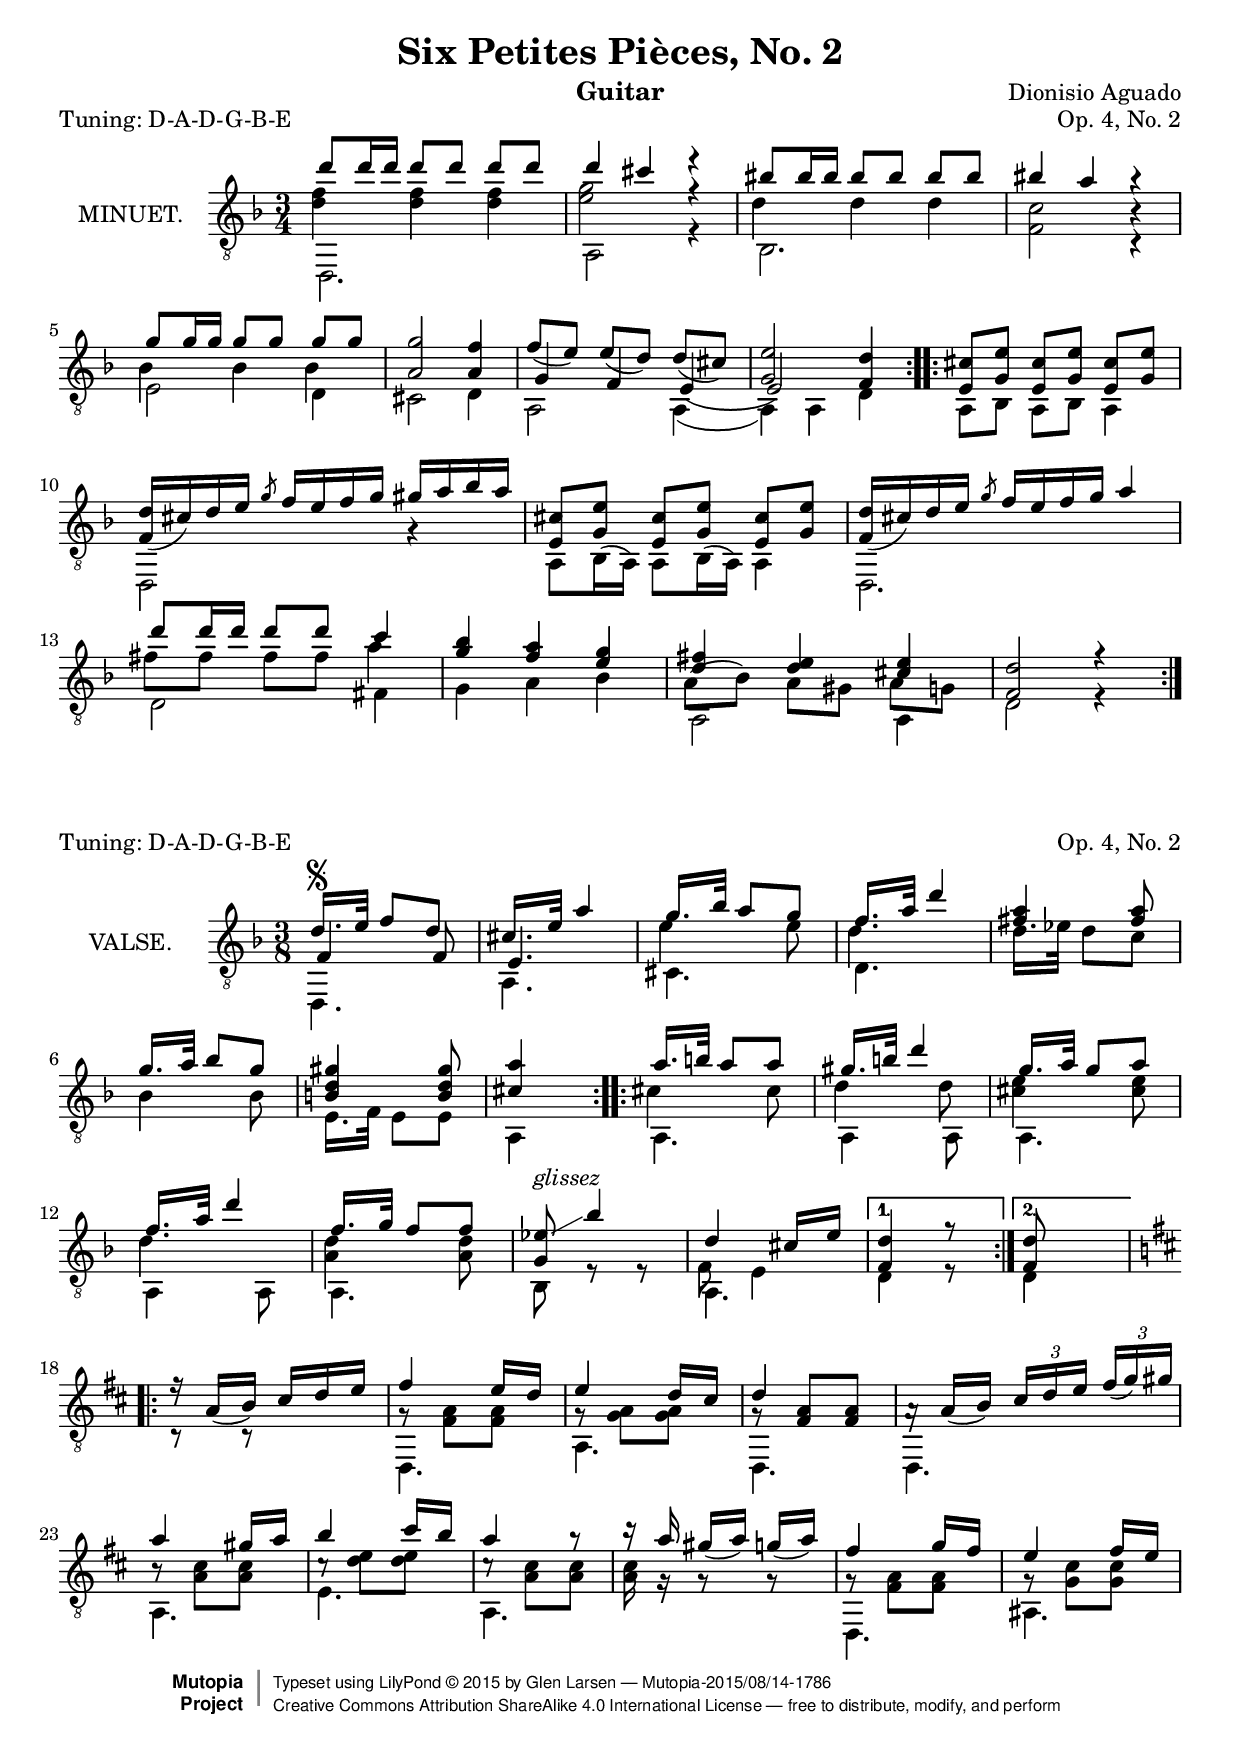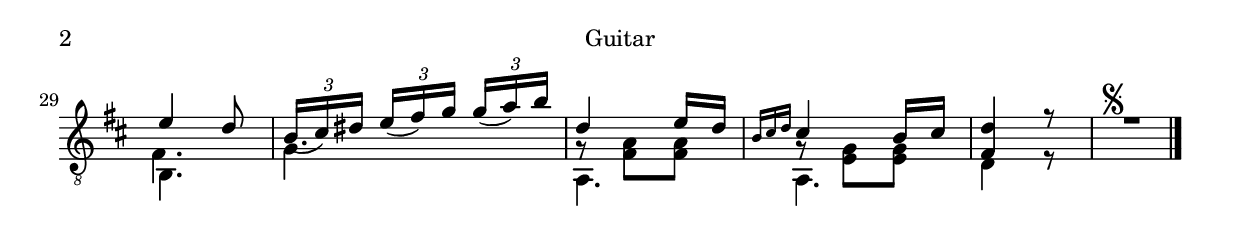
\version "2.18.2"

\header {
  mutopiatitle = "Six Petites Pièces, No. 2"
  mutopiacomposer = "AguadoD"
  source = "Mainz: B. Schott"
  % source = "Statens musikbibliotek - The Music Library of Sweden"
  % http://urn.kb.se/resolve?urn=urn:nbn:se:statensmusikverk-4033
  date = "1830"
  title = "Six Petites Pièces, No. 2"
  composer = "Dionisio Aguado"
  instrument = "Guitar"
  opus = "Op. 4, No. 2"
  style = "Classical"
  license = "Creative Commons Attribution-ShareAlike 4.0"
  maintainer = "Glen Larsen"
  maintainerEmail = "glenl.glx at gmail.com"

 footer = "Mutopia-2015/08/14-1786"
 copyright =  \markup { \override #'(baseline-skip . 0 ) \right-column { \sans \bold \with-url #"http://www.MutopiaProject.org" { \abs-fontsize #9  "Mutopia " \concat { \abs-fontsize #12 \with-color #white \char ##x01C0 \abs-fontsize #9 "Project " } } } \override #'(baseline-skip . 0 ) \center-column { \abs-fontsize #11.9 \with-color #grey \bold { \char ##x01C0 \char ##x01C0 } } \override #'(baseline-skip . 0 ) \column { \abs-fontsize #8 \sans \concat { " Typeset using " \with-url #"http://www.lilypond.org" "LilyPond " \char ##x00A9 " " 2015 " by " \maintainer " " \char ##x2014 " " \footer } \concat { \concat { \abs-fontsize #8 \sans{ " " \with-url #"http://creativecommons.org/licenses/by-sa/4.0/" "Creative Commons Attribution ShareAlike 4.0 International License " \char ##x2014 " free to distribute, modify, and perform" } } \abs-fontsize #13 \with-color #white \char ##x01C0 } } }
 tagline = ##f
}

\layout {
  indent = 72\pt
  short-indent = 0\mm
}
\header{ piece = \markup{"Tuning: D-A-D-G-B-E"} } % {\italic "6° en Re"}
%%%
%%% First part: MINUET
%%%
mUpperVoice = \relative c'' {
  \voiceOne
  \slurDown
  \key d \minor
  \repeat volta 2 {
    d8 d16 d d8[ d] d d |
    d4 cis r |
    bis8 bis16 bis bis8[ bis] bis bis |
    bis4 a r |
    g8 g16 g16 g8[ g] g g |
    <a, g'>2 <a f'>4 |
    f'8([ e]) e([ d]) d([ cis)] |
    <g e'>2 <f d'>4 |
  }
  \repeat volta 2 {
    <e cis'>8 <g e'> <e cis'>8[ <g e'>8] <e cis'> <g e'> |
    \barNumberCheck #10
    <d' f,>16([ cis) d e] \slashedGrace { g8 } f16[ e f g] gis[ a bes a] |
    <e, cis'>8 <g e'> <e cis'>8[ <g e'>8] <e cis'> <g e'> |
    <f d'>16([ cis') d e] \slashedGrace { g8 } f16[ e f g] a4 |
    d8 d16 d d8[ d] c4 |
    <g bes>4 <f a> <e g> |
    <d fis>4 <d e> <cis e> |
    <d f,>2 r4 |
  }
}

mLowerVoice = \relative c, {
  \voiceTwo
  \stemDown
  \repeat volta 2 {
    d2. |
    a'2 r4 |
    bes2. |
    <f' c'>2 c4\rest |
    e2 d4 |
    cis2 d4 |
    a2 a4( |
    a4) a d |
  }
  \repeat volta 2 {
    \slurUp
    a8 bes a[ bes] a4 |
    \barNumberCheck #10
    d,2 g'4\rest |
    a,8[ bes16( a16]) a8[ bes16( a16]) a4 |
    d,2. |
    d'2 fis4 |
    g4 a bes |
    a,2 a4 |
    d2 r4 |
  }
}

mInnerVoice = \relative c' {
  \voiceThree
  \stemDown
  \slurDown
  \repeat volta 2 {
    <d f>4 <d f> <d f> |
    <e g>2 r4 |
    d4 d d |
    s2 b4\rest |
    bes4 bes bes |
    s2. |
    \stemUp g4 f e( |
    e2) s4 |
  }
  \repeat volta 2 {
    \stemDown
    \slurUp
    s2. |
    \barNumberCheck #10
    s2. |
    s2. |
    s2. |
    fis'8 fis fis[ fis] a4 |
    s2. |
    a,8( bes) a8[ gis] a g |
    s2.
  }
}

%%%
%%% Second part: VALSE
%%%
vUpperVoice = \relative c' {
  \voiceOne
  \slurDown
  \key f \major
  \repeat volta 2 {
    d16.[^\segno e32] f8 d |
    cis16.[ e32] a4 |
    g16.[ bes32] a8 g |
    f16.[ a32] d4 |
    <fis, a>4 <fis a>8 |
    g16.[ a32] bes8 g |
    <b, d gis>4 <b d gis>8 |
    <cis a'>4 s8 |
  }
  \repeat volta 2 {
    a'16.[ b32] a8 a |
    gis16.[ b32] d4 |
    g,16.[ a32] g8 a8 |		% g8 g8 or g8 a8 ? source is not clear
    f16.[ a32] d4 |
    f,16.[ g32] f8 f |
    <ees g,>8^\markup{ \italic glissez }\glissando bes'4 |
    d,4 cis16[ e] |
  }
  \alternative {
    { <d f,>4 r8 | }
    { \set Timing.measureLength = #(ly:make-moment 1/4)
      <d f,>8 s8
      \set Timing.measureLength = #(ly:make-moment 3/8)
    }
  }
  \key d \major
  \repeat volta 2 {
    r16 a16([ b]) cis[ d e] |
    fis4 e16[ d] |
    e4 d16[ cis] |
    d4 s8 |
    a16\rest a16([ b]) \tuplet 3/2 { cis[ d e] } \tuplet 3/1 { fis([ g) gis] } |
    a4 gis16[ a] |
    b4 cis16[ b] |
    a4 r8 |
    r16 a16 gis([ a]) g([ a]) |
    fis4 g16[ fis] |
    e4 fis16[ e] |
    e4 d8 |
    \tuplet 3/2 { b16([ cis) dis] } \tuplet 3/2 { e([ fis) g] } \tuplet 3/2 { g([ a) b] } |
    d,4 e16[ d] |
    \grace { b16[ cis d] } cis4 b16[ cis] |
    <fis, d'>4 r8 |
    R4.
  }
  \bar "|."
}

vLowerVoice = \relative c, {
  \voiceTwo
  \repeat volta 2 {
    d4. |
    a'4. |
    cis4. |
    d4. |
    s4. |
    s4. |
    e16.[ f32] e8 e |
    a,4 s8 |
  }
  \repeat volta 2 {
    a4. |
    a4 a8 |
    a4. |
    a4 a8 |
    a4. |
    bes8 r8 r8 |
    a4. |
  }
  \alternative {
    { d4 r8 | }
    { \set Timing.measureLength = #(ly:make-moment 1/4)
      d4
      \set Timing.measureLength = #(ly:make-moment 3/8)
    }
  }
  \repeat volta 2 {
    c8\rest r8 s8 |
    d,4. |
    a'4. |
    d,4. |
    d4. |
    a'4. |
    e'4. |
    a,4. |
    s4. |
    d,4. |
    ais'4. |
    b4. |
    s4. |
    a4. |
    a4. |
    d4 r8 |
    s4.^\segno |
  }
}

vInnerVoice = \relative c {
  \voiceThree
  \repeat volta 2 {
    f4 f8 |
    e4. |
    \stemDown
    e'4 e8 |
    d4. |
    d16.[ ees32] d8 c |
    bes4 bes8 |
    s4. |
    s4. |
  }
  \repeat volta 2 {
    cis4 cis8 |
    d4 d8 |
    <cis e>4 <cis e>8 |
    d4. |
    <d a>4 <d a>8 |
    s4. |
    f,8 e4 |
  }
  \alternative {
    {s4.}
    { \set Timing.measureLength = #(ly:make-moment 1/4)
      s4
      \set Timing.measureLength = #(ly:make-moment 3/8)
    }
  }
  \repeat volta 2 {
    s4. |
    g8\rest <fis a>8 <fis a> |
    g8\rest <g a>8 <g a> |
    g8\rest \stemUp <fis a>8 <fis a> |
    s4. |
    \stemDown b8\rest <a cis>8[ <a cis>8] |
    c8\rest <d e>8[ <d e>8] |
    c8\rest <a cis>8[ q8] |
    <a cis>16 g16\rest g8\rest g8\rest |
    g8\rest <fis a>8[ <fis a>8] |
    g8\rest <g cis>8[ q8] |
    fis4. |
    g4. |
    g8\rest <fis a>8[ <fis a>8] |
    g8\rest <e g>8[ <e g>8] |
    s4. |
    s4.
  }
}

%%%
%%% SYSTEMS
%%%
\score {
  <<
    \new Staff = "minuet" \with {
      instrumentName = #"MINUET."
      midiInstrument = #"acoustic guitar (nylon)"
    } <<
      \clef "treble_8"
      \time 3/4
      \mergeDifferentlyHeadedOn
      \mergeDifferentlyDottedOn
      \context Voice = "mUpperVoice" \mUpperVoice
      \context Voice = "mLowerVoice" \mLowerVoice
      \context Voice = "mInnerVoice" \mInnerVoice
   >>
 >>
  \layout {}
  \midi {
    \tempo 4 = 120
  }
}

\score {
  <<
    \new Staff = "valse" \with {
      instrumentName = #"VALSE."
      midiInstrument = #"acoustic guitar (nylon)"
    } <<
      \clef "treble_8"
      \time 3/8
      \mergeDifferentlyHeadedOn
      \context Voice = "vUpperVoice" \vUpperVoice
      \context Voice = "vLowerVoice" \vLowerVoice
      \context Voice = "vInnerVoice" \vInnerVoice
   >>
 >>
  \layout {}
  \midi {
    \tempo 4 = 100
  }
}
